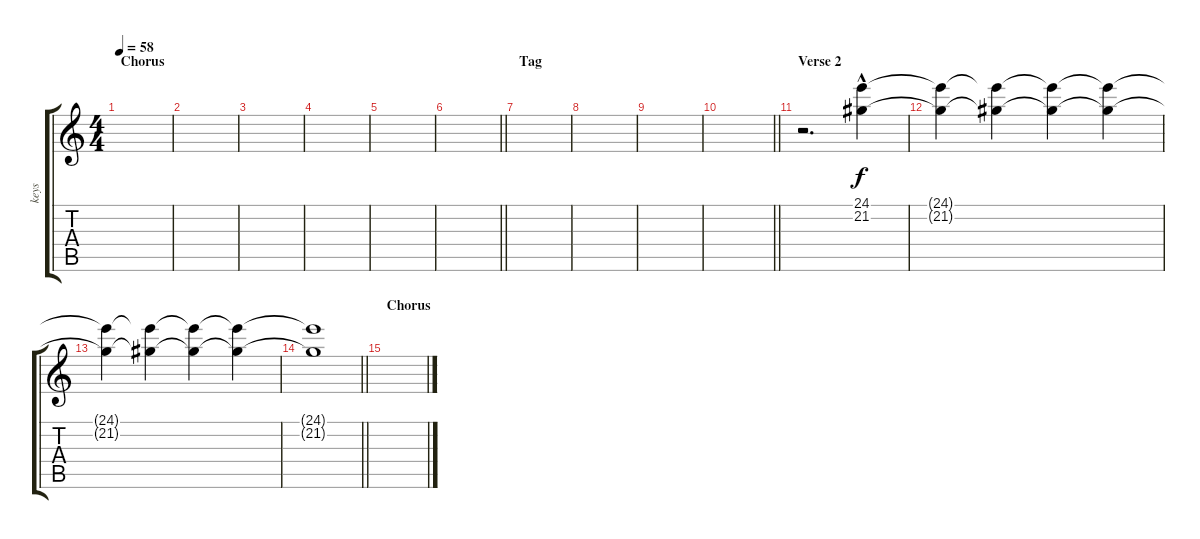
\track ("keys" "keys") {instrument fx6goblins}
\staff {score tabs}
\tuning (E4 B3 G3 D3 A2 E2) {hide}
\ts (4 4)
\section ("" "Chorus")
\tempo 58
\clef g2
\ks c
|
|
|
|
|
\barLineRight lightlight
|
\section ("" "Tag")
|
|
|
\barLineRight lightlight
|
\section ("" "Verse 2")
r.2{d volume 0} (24.1{hac} 21.2).4{volume 8} |
(24.1{t} 21.2{t}).4{dy f volume 4} (24.1{t} 21.2{t}).4{volume 8} (24.1{t} 21.2{t}).4{volume 4} (24.1{t} 21.2{t}).4{volume 8} |
(24.1{t} 21.2{t}).4{volume 2} (24.1{t} 21.2{t}).4{volume 8} (24.1{t} 21.2{t}).4{volume 4} (24.1{t} 21.2{t}).4{volume 8} |
\barLineRight lightlight
(24.1{t} 21.2{t}).1 |
\section ("" "Chorus")
